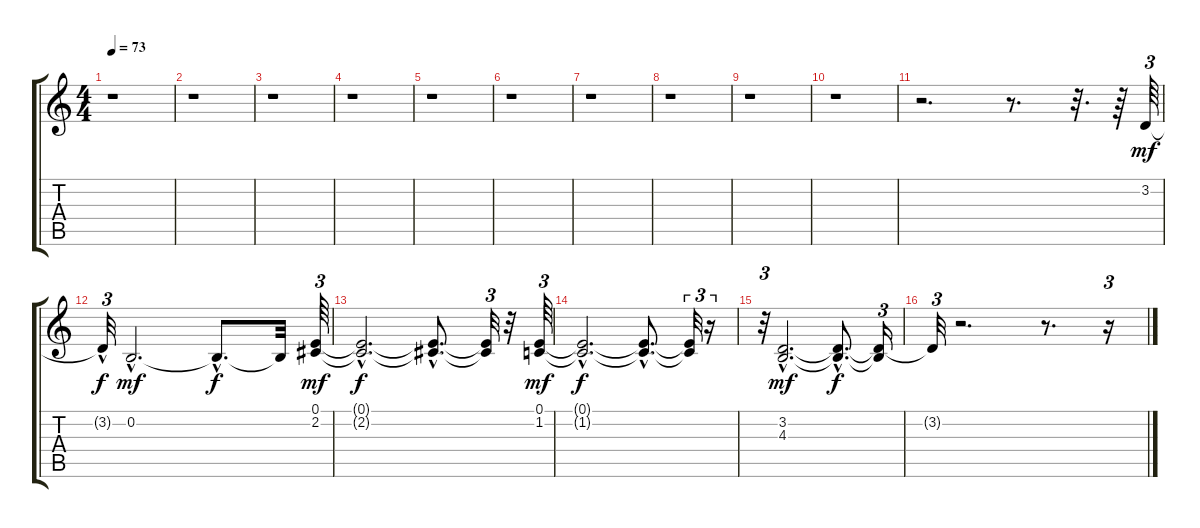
\track "" {instrument trombone}
\staff {score tabs}
\tuning (E4 B3 G3 D3 A2 E2) {hide}
\ts (4 4)
\tempo 73
\clef g2
\ks c
r.1{dy fff} |
r.1 |
r.1 |
r.1 |
r.1 |
r.1 |
r.1 |
r.1 |
r.1 |
r.1 |
r.2{d} r.8{d} r.32{d} r.64 3.2.64{tu (3 2) dy mf} |
3.2{hac t}.32{tu (3 2) dy f} 0.2{hac}.2{d dy mf} 0.2{hac t}.8{d dy f} 0.2{t}.32 (0.1 2.2).64{tu (3 2) dy mf} |
(0.1{hac t} 2.2{hac t}).2{d dy f} (0.1{hac t} 2.2{hac t}).8{d} (0.1{t} 2.2{t}).32{tu (3 2)} r.32 (0.1 1.2).64{tu (3 2) dy mf} |
(0.1{hac t} 1.2{hac t}).2{d dy f} (0.1{hac t} 1.2{hac t}).8{d} (0.1{t} 1.2{t}).32{tu (3 2)} r.16{tu (3 2)} |
r.32{tu (3 2)} (3.2{hac} 4.3{hac}).2{d dy mf} (3.2{hac t} 4.3{hac t}).8{d dy f} (3.2{t} 4.3{t}).16{tu (3 2)} |
3.2{t}.32{tu (3 2)} r.2{d} r.8{d} r.16{tu (3 2)}
